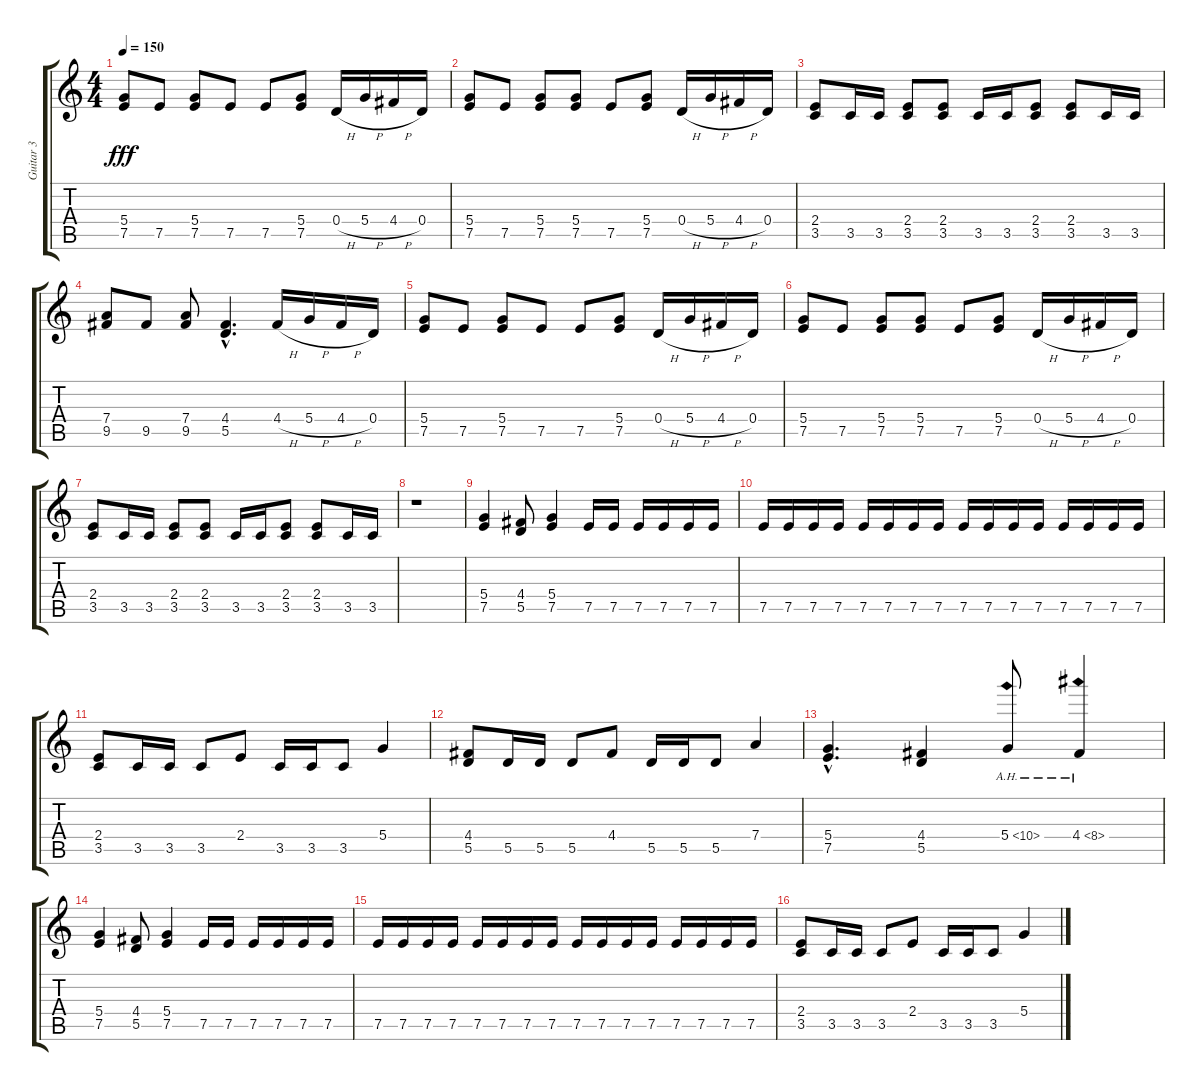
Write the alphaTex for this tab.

\track ("Guitar 3" "Guitar 3") {instrument distortionguitar}
\staff {score tabs}
\tuning (E4 B3 G3 D3 A2 E2) {hide}
\ts (4 4)
\tempo 150
\clef g2
\ks c
(5.4 7.5).8{dy fff} 7.5.8 (5.4 7.5).8 7.5.8 7.5.8 (5.4 7.5).8 0.4{h}.16 5.4{h}.16 4.4{h}.16 0.4.16 |
(5.4 7.5).8 7.5.8 (5.4 7.5).8 (5.4 7.5).8 7.5.8 (5.4 7.5).8 0.4{h}.16 5.4{h}.16 4.4{h}.16 0.4.16 |
(2.4 3.5).8 3.5.16 3.5.16 (2.4 3.5).8 (2.4 3.5).8 3.5.16 3.5.16 (2.4 3.5).8 (2.4 3.5).8 3.5.16 3.5.16 |
(7.4 9.5).8 9.5.8 (7.4 9.5).8 (4.4{hac} 5.5{hac}).4{d} 4.4{h}.16 5.4{h}.16 4.4{h}.16 0.4.16 |
(5.4 7.5).8 7.5.8 (5.4 7.5).8 7.5.8 7.5.8 (5.4 7.5).8 0.4{h}.16 5.4{h}.16 4.4{h}.16 0.4.16 |
(5.4 7.5).8 7.5.8 (5.4 7.5).8 (5.4 7.5).8 7.5.8 (5.4 7.5).8 0.4{h}.16 5.4{h}.16 4.4{h}.16 0.4.16 |
(2.4 3.5).8 3.5.16 3.5.16 (2.4 3.5).8 (2.4 3.5).8 3.5.16 3.5.16 (2.4 3.5).8 (2.4 3.5).8 3.5.16 3.5.16 |
r.1 |
(5.4 7.5).4 (4.4 5.5).8 (5.4 7.5).4 7.5.16 7.5.16 7.5.16 7.5.16 7.5.16 7.5.16 |
7.5.16 7.5.16 7.5.16 7.5.16 7.5.16 7.5.16 7.5.16 7.5.16 7.5.16 7.5.16 7.5.16 7.5.16 7.5.16 7.5.16 7.5.16 7.5.16 |
(2.4 3.5).8 3.5.16 3.5.16 3.5.8 2.4.8 3.5.16 3.5.16 3.5.8 5.4.4 |
(4.4 5.5).8 5.5.16 5.5.16 5.5.8 4.4.8 5.5.16 5.5.16 5.5.8 7.4.4 |
(5.4{hac} 7.5{hac}).4{d} (4.4 5.5).4 5.4{ah 5}.8 4.4{ah 4}.4 |
(5.4 7.5).4 (4.4 5.5).8 (5.4 7.5).4 7.5.16 7.5.16 7.5.16 7.5.16 7.5.16 7.5.16 |
7.5.16 7.5.16 7.5.16 7.5.16 7.5.16 7.5.16 7.5.16 7.5.16 7.5.16 7.5.16 7.5.16 7.5.16 7.5.16 7.5.16 7.5.16 7.5.16 |
(2.4 3.5).8 3.5.16 3.5.16 3.5.8 2.4.8 3.5.16 3.5.16 3.5.8 5.4.4
